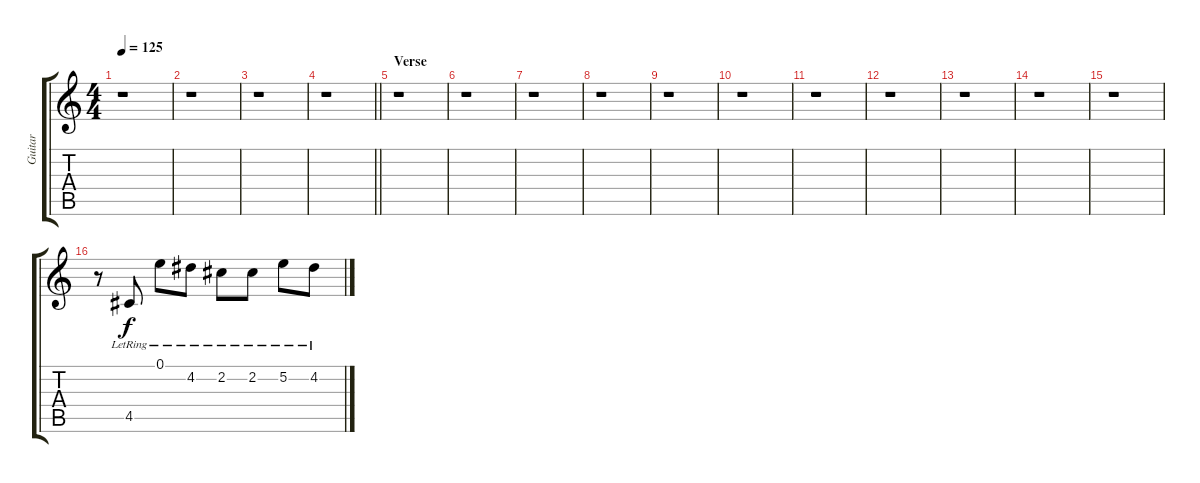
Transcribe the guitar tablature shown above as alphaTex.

\track ("Guitar " "Guitar ") {instrument electricguitarclean}
\staff {score tabs}
\tuning (E4 B3 G3 D3 A2 E2) {hide}
\ts (4 4)
\tempo 125
\clef g2
\ks c
r.1{dy f} |
r.1 |
r.1 |
\barLineRight lightlight
r.1 |
\section ("" "Verse ")
r.1 |
r.1 |
r.1 |
r.1 |
r.1 |
r.1 |
r.1 |
r.1 |
r.1 |
r.1 |
r.1 |
r.8 4.5{lr}.8 0.1{lr}.8 4.2{lr}.8 2.2{lr}.8 2.2{lr}.8 5.2{lr}.8 4.2{lr}.8
